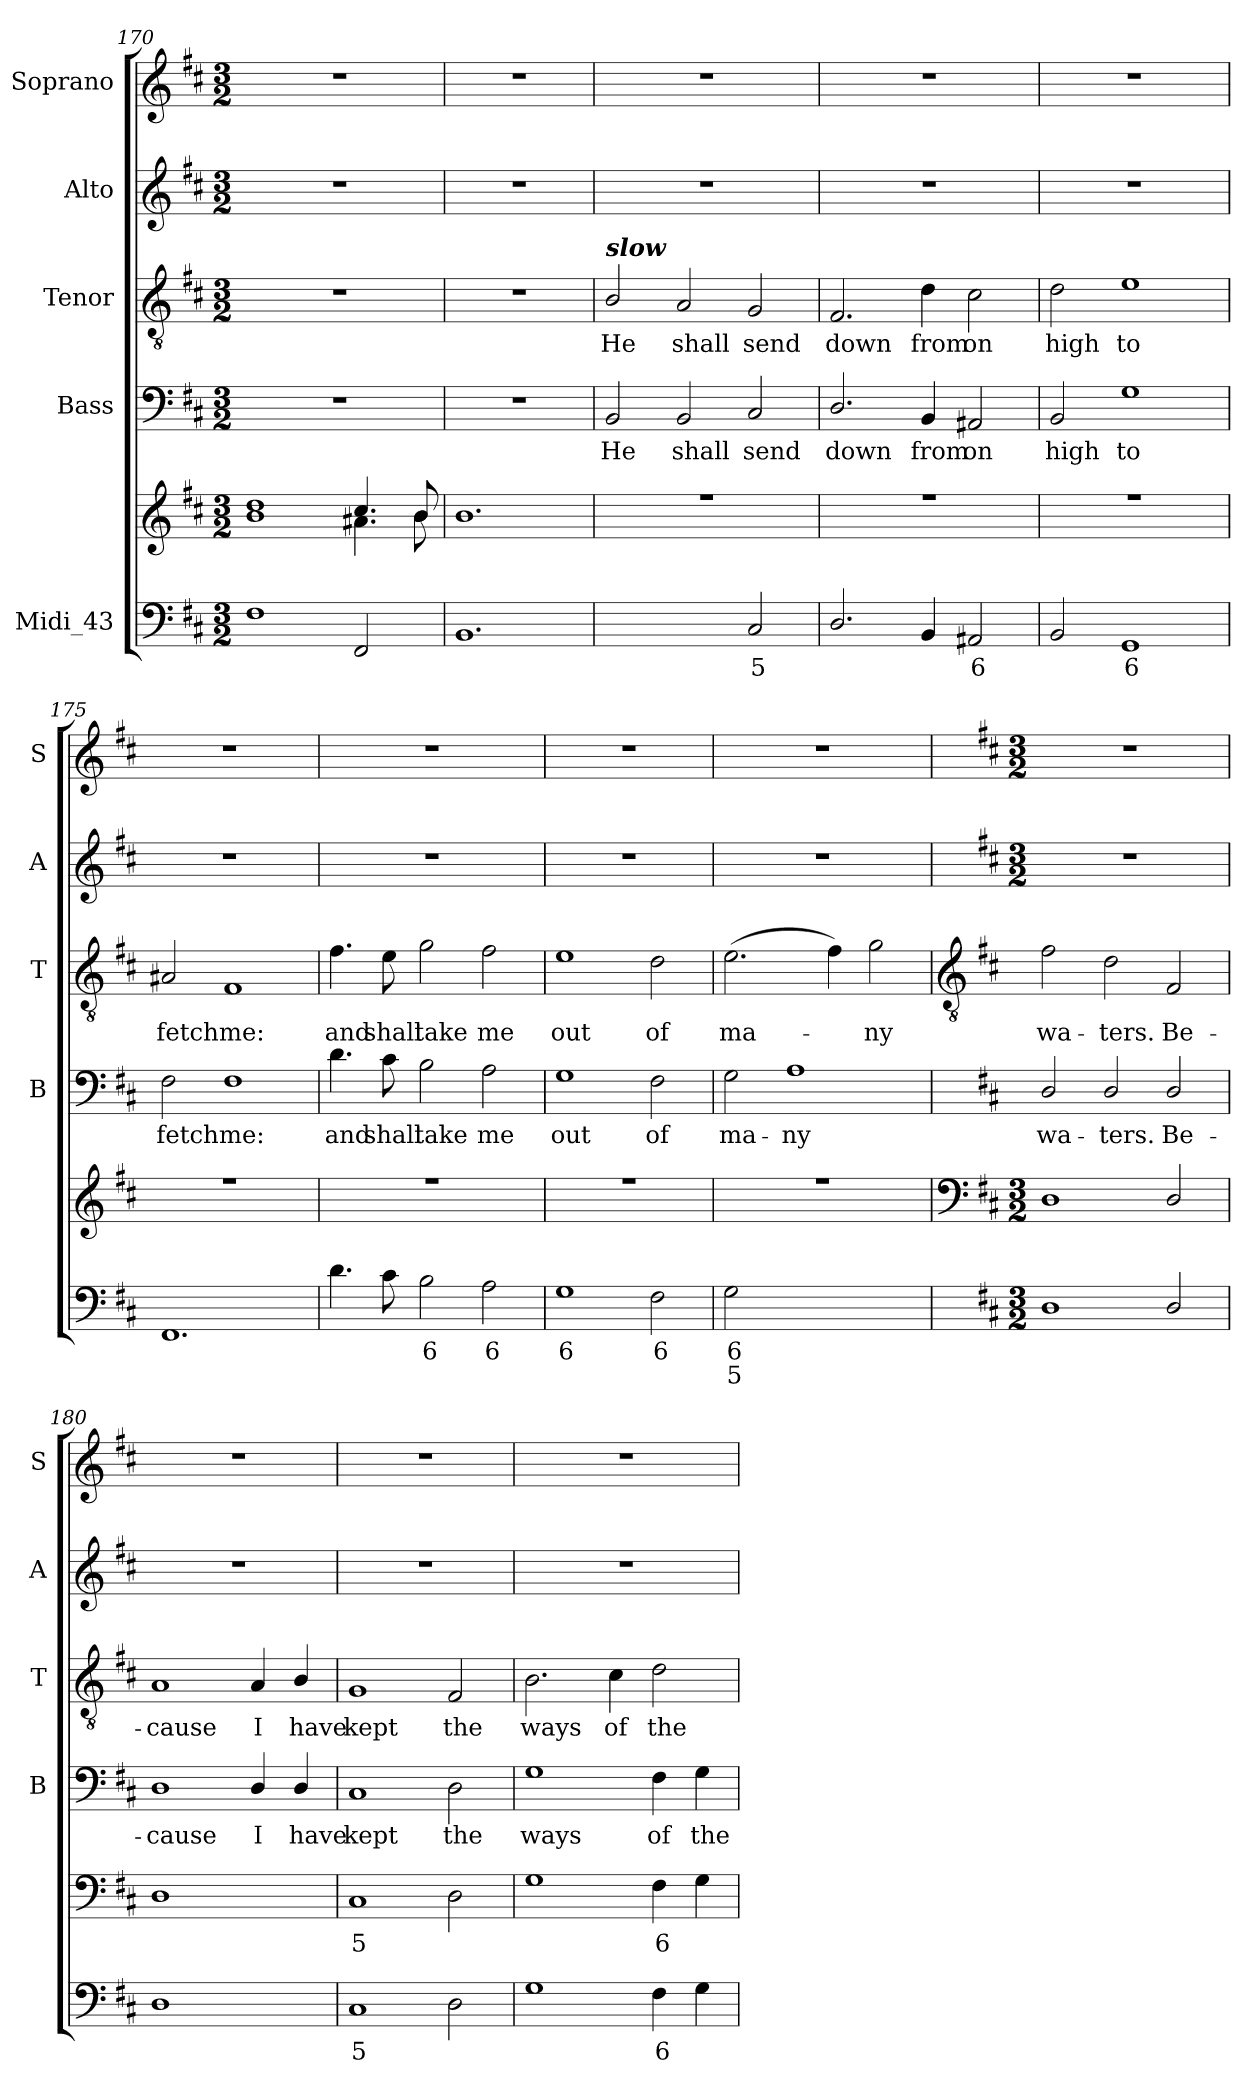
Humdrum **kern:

**kern	**text	**text	**kern	**text	**kern	**text	**kern	**text	**kern	**kern
*part5	*part5	*part5	*part5	*part5	*part4	*part4	*part3	*part3	*part2	*part1
*staff6	*staff6	*staff6	*staff5	*staff5	*staff4	*staff4	*staff3	*staff3	*staff2	*staff1
*I"Midi_43	*	*	*	*	*I"Bass	*	*I"Tenor	*	*I"Alto	*I"Soprano
*	*	*	*	*	*I'B	*	*I'T	*	*I'A	*I'S
!!LO:LB:g=z
*clefF4	*	*	*clefG2	*	*clefF4	*	*clefGv2	*	*clefG2	*clefG2
*k[f#c#]	*	*	*k[f#c#]	*	*k[f#c#]	*	*k[f#c#]	*	*k[f#c#]	*k[f#c#]
*D:	*	*	*D:	*	*D:	*	*D:	*	*D:	*D:
*M3/2	*	*	*M3/2	*	*M3/2	*	*M3/2	*	*M3/2	*M3/2
=170	=170	=170	=170	=170	=170	=170	=170	=170	=170	=170
*	*	*	*^	*	*	*	*	*	*	*
!	!	!	!	!	!	!LO:N:vis=1	!	!LO:N:vis=1	!	!	!
1F#	.	.	1dd/	1b\	.	1.r	.	1.r	.	1.r	1.r
2FF#	.	.	4.cc#/	4.a#X\	.	.	.	.	.	.	.
.	.	.	8b/	8b\	.	.	.	.	.	.	.
=171	=171	=171	=171	=171	=171	=171	=171	=171	=171	=171	=171
!	!	!	!	!LO:N:vis=1	!	!LO:N:vis=1	!	!LO:N:vis=1	!	!	!
1.BB	.	.	1.b/	1.ryy	.	1.r	.	1.r	.	1.r	1.r
=172	=172	=172	=172	=172	=172	=172	=172	=172	=172	=172	=172
!	!	!	!	!	!	!	!	!LO:TX:a:Bi:t=slow	!	!	!
!	!LO:LY:b	!	!LO:N:vis=1	!LO:N:vis=1	!	!	!LO:LY:b	!	!LO:LY:b	!	!
[2BByy	8	.	1.r	1.ryy	.	2BB	He	2B/	He	1.r	1.r
!	!LO:LY:b	!	!	!	!	!	!LO:LY:b	!	!LO:LY:b	!	!
2BByy]	7	.	.	.	.	2BB	shall	2A	shall	.	.
!	!LO:LY:b	!	!	!	!	!	!LO:LY:b	!	!LO:LY:b	!	!
2C#	5	.	.	.	.	2C#	send	2G	send	.	.
=173	=173	=173	=173	=173	=173	=173	=173	=173	=173	=173	=173
!	!	!	!LO:N:vis=1	!LO:N:vis=1	!	!	!LO:LY:b	!	!LO:LY:b	!	!
2.D/	.	.	1.r	1.ryy	.	2.D/	down	2.F#	down	1.r	1.r
!	!	!	!	!	!	!	!LO:LY:b	!	!LO:LY:b	!	!
4BB	.	.	.	.	.	4BB	from	4d	from	.	.
!	!LO:LY:b	!	!	!	!	!	!LO:LY:b	!	!LO:LY:b	!	!
2AA#X	6	.	.	.	.	2AA#X	on	2c#	on	.	.
=174	=174	=174	=174	=174	=174	=174	=174	=174	=174	=174	=174
!	!	!	!LO:N:vis=1	!LO:N:vis=1	!	!	!LO:LY:b	!	!LO:LY:b	!	!
2BB	.	.	1.r	1.ryy	.	2BB	high	2d	high	1.r	1.r
!	!LO:LY:b	!	!	!	!	!	!LO:LY:b	!	!LO:LY:b	!	!
1GG	6	.	.	.	.	1G	to	1e	to	.	.
=175	=175	=175	=175	=175	=175	=175	=175	=175	=175	=175	=175
!	!	!	!LO:N:vis=1	!LO:N:vis=1	!	!	!LO:LY:b	!	!LO:LY:b	!	!
1.FF#	.	.	1.r	1.ryy	.	2F#	fetch	2A#X	fetch	1.r	1.r
!	!	!	!	!	!	!	!LO:LY:b	!	!LO:LY:b	!	!
.	.	.	.	.	.	1F#	me:	1F#	me:	.	.
=176	=176	=176	=176	=176	=176	=176	=176	=176	=176	=176	=176
!	!	!	!LO:N:vis=1	!LO:N:vis=1	!	!	!LO:LY:b	!	!LO:LY:b	!	!
4.d	.	.	1.r	1.ryy	.	4.d	and	4.f#	and	1.r	1.r
!	!	!	!	!	!	!	!LO:LY:b	!	!LO:LY:b	!	!
8c#	.	.	.	.	.	8c#	shall	8e	shall	.	.
!	!LO:LY:b	!	!	!	!	!	!LO:LY:b	!	!LO:LY:b	!	!
2B	6	.	.	.	.	2B	take	2g	take	.	.
!	!LO:LY:b	!	!	!	!	!	!LO:LY:b	!	!LO:LY:b	!	!
2A	6	.	.	.	.	2A	me	2f#	me	.	.
=177	=177	=177	=177	=177	=177	=177	=177	=177	=177	=177	=177
!	!LO:LY:b	!	!LO:N:vis=1	!LO:N:vis=1	!	!	!LO:LY:b	!	!LO:LY:b	!	!
1G	6	.	1.r	1.ryy	.	1G	out	1e	out	1.r	1.r
!	!LO:LY:b	!	!	!	!	!	!LO:LY:b	!	!LO:LY:b	!	!
2F#	6	.	.	.	.	2F#	of	2d	of	.	.
=178	=178	=178	=178	=178	=178	=178	=178	=178	=178	=178	=178
!	!LO:LY:b	!LO:LY:b	!LO:N:vis=1	!LO:N:vis=1	!	!	!LO:LY:b	!	!LO:LY:b	!	!
2G	6	5	1.r	1.ryy	.	2G	ma-	(>2.e	ma-	1.r	1.r
!	!LO:LY:b	!LO:LY:b	!	!	!	!	!LO:LY:b	!	!	!	!
[2Ayy	5	4	.	.	.	1A	-ny	.	.	.	.
.	.	.	.	.	.	.	.	4f#)	.	.	.
!	!LO:LY:b	!LO:LY:b	!	!	!	!	!	!	!LO:LY:b	!	!
2Ayy]	7	3	.	.	.	.	.	2g	ny	.	.
*	*	*	*v	*v	*	*	*	*	*	*	*
!!LO:LB:g=z
=179	=179	=179	=179	=179	=179	=179	=179	=179	=179	=179
*	*	*	*clefF4	*	*	*	*clefGv2	*	*	*
*k[f#c#]	*	*	*k[f#c#]	*	*	*	*	*	*	*
*D:	*	*	*D:	*	*	*	*	*	*	*
*M3/2	*	*	*M3/2	*	*	*	*	*	*M3/2	*M3/2
!	!	!	!	!	!	!LO:LY:b	!	!LO:LY:b	!	!
1D	.	.	1D	.	2D/	wa-	2f#	wa-	1.r	1.r
!	!	!	!	!	!	!LO:LY:b	!	!LO:LY:b	!	!
.	.	.	.	.	2D/	-ters.	2d	-ters.	.	.
!	!	!	!	!	!	!LO:LY:b	!	!LO:LY:b	!	!
2D/	.	.	2D/	.	2D/	Be-	2F#	Be-	.	.
=180	=180	=180	=180	=180	=180	=180	=180	=180	=180	=180
!	!	!	!	!	!	!LO:LY:b	!	!LO:LY:b	!	!
1D	.	.	1D	.	1D	-cause	1A	-cause	1.r	1.r
!	!LO:LY:b	!	!	!LO:LY:b	!	!LO:LY:b	!	!LO:LY:b	!	!
[4Dyy	5	.	[4Dyy	5	4D/	I	4A	I	.	.
!	!LO:LY:b	!	!	!LO:LY:b	!	!LO:LY:b	!	!LO:LY:b	!	!
4Dyy]	6	.	4Dyy]	6	4D/	have	4B/	have	.	.
=181	=181	=181	=181	=181	=181	=181	=181	=181	=181	=181
!	!LO:LY:b	!	!	!LO:LY:b	!	!LO:LY:b	!	!LO:LY:b	!	!
1C#	5	.	1C#	5	1C#	kept	1G	kept	1.r	1.r
!	!	!	!	!	!	!LO:LY:b	!	!LO:LY:b	!	!
2D	.	.	2D	.	2D	the	2F#	the	.	.
=182	=182	=182	=182	=182	=182	=182	=182	=182	=182	=182
!	!	!	!	!	!	!LO:LY:b	!	!LO:LY:b	!	!
1G	.	.	1G	.	1G	ways	2.B	ways	1.r	1.r
!	!	!	!	!	!	!	!	!LO:LY:b	!	!
.	.	.	.	.	.	.	4c#	of	.	.
!	!LO:LY:b	!	!	!LO:LY:b	!	!LO:LY:b	!	!LO:LY:b	!	!
4F#	6	.	4F#	6	4F#	of	2d	the	.	.
!	!	!	!	!	!	!LO:LY:b	!	!	!	!
4G	.	.	4G	.	4G	the	.	.	.	.
=	=	=	=	=	=	=	=	=	=	=
*-	*-	*-	*-	*-	*-	*-	*-	*-	*-	*-
